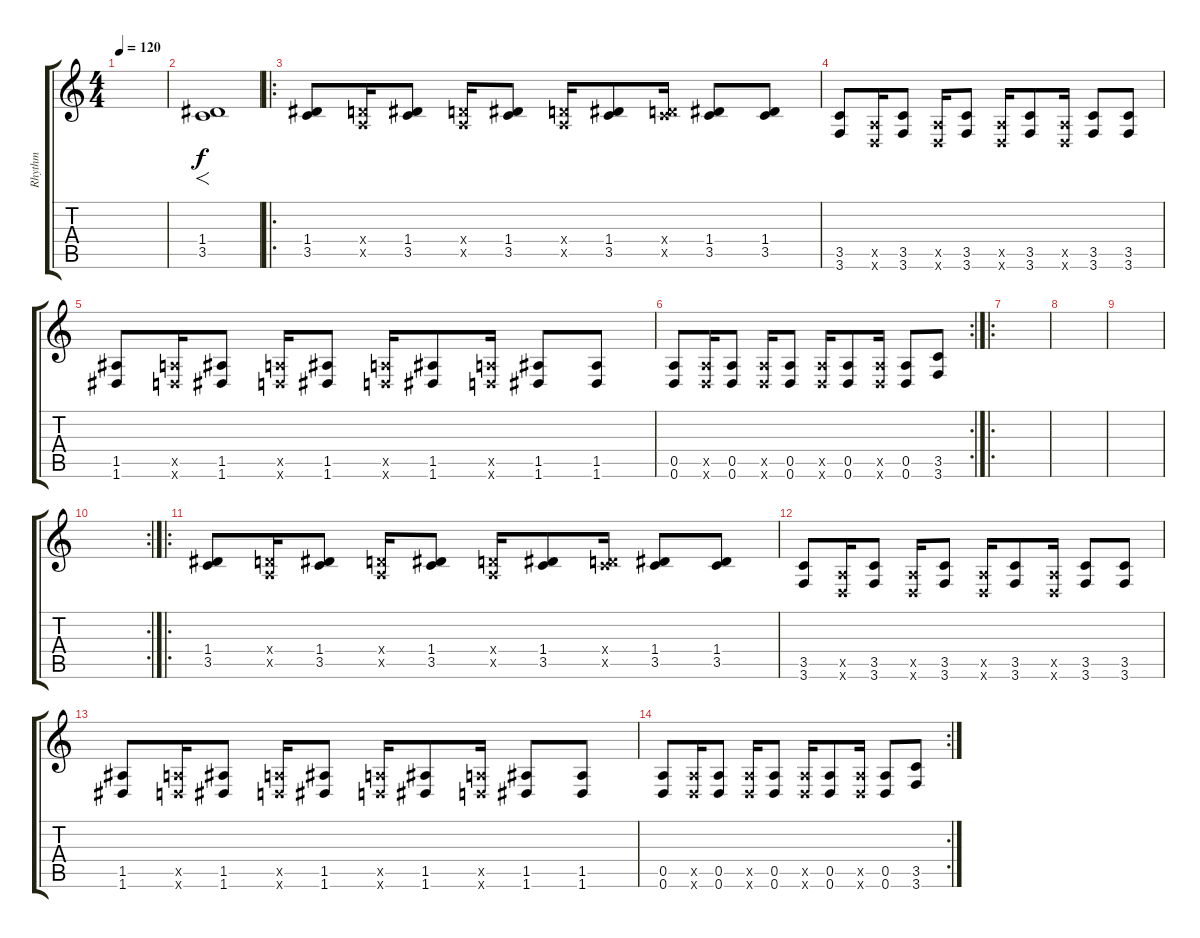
\track ("Rhythm" "Rhythm") {instrument distortionguitar}
\staff {score tabs}
\tuning (E4 B3 G3 D3 A2 D2) {hide}
\ts (4 4)
\tempo 120
\clef g2
\ks c
|
(1.4 3.5).1{f} |
\ro
(1.4 3.5).8 (0.4{x} 0.5{x}).16 (1.4 3.5).8 (0.4{x} 0.5{x}).16 (1.4 3.5).8 (0.4{x} 0.5{x}).16 (1.4 3.5).8 (0.4{x} 3.5{x}).16 (1.4 3.5).8 (1.4 3.5).8 |
(3.5 3.6).8 (0.5{x} 0.6{x}).16 (3.5 3.6).8 (0.5{x} 0.6{x}).16 (3.5 3.6).8 (0.5{x} 0.6{x}).16 (3.5 3.6).8 (0.5{x} 0.6{x}).16 (3.5 3.6).8 (3.5 3.6).8 |
(1.5 1.6).8 (0.5{x} 0.6{x}).16 (1.5 1.6).8 (0.5{x} 0.6{x}).16 (1.5 1.6).8 (0.5{x} 0.6{x}).16 (1.5 1.6).8 (0.5{x} 0.6{x}).16 (1.5 1.6).8 (1.5 1.6).8 |
\rc 2
(0.5 0.6).8 (0.5{x} 0.6{x}).16 (0.5 0.6).8 (0.5{x} 0.6{x}).16 (0.5 0.6).8 (0.5{x} 0.6{x}).16 (0.5 0.6).8 (0.5{x} 0.6{x}).16 (0.5 0.6).8 (3.5 3.6).8 |
\ro
|
|
|
\rc 2
|
\ro
(1.4 3.5).8 (0.4{x} 0.5{x}).16 (1.4 3.5).8 (0.4{x} 0.5{x}).16 (1.4 3.5).8 (0.4{x} 0.5{x}).16 (1.4 3.5).8 (0.4{x} 3.5{x}).16 (1.4 3.5).8 (1.4 3.5).8 |
(3.5 3.6).8 (0.5{x} 0.6{x}).16 (3.5 3.6).8 (0.5{x} 0.6{x}).16 (3.5 3.6).8 (0.5{x} 0.6{x}).16 (3.5 3.6).8 (0.5{x} 0.6{x}).16 (3.5 3.6).8 (3.5 3.6).8 |
(1.5 1.6).8 (0.5{x} 0.6{x}).16 (1.5 1.6).8 (0.5{x} 0.6{x}).16 (1.5 1.6).8 (0.5{x} 0.6{x}).16 (1.5 1.6).8 (0.5{x} 0.6{x}).16 (1.5 1.6).8 (1.5 1.6).8 |
\rc 2
(0.5 0.6).8 (0.5{x} 0.6{x}).16 (0.5 0.6).8 (0.5{x} 0.6{x}).16 (0.5 0.6).8 (0.5{x} 0.6{x}).16 (0.5 0.6).8 (0.5{x} 0.6{x}).16 (0.5 0.6).8 (3.5 3.6).8
